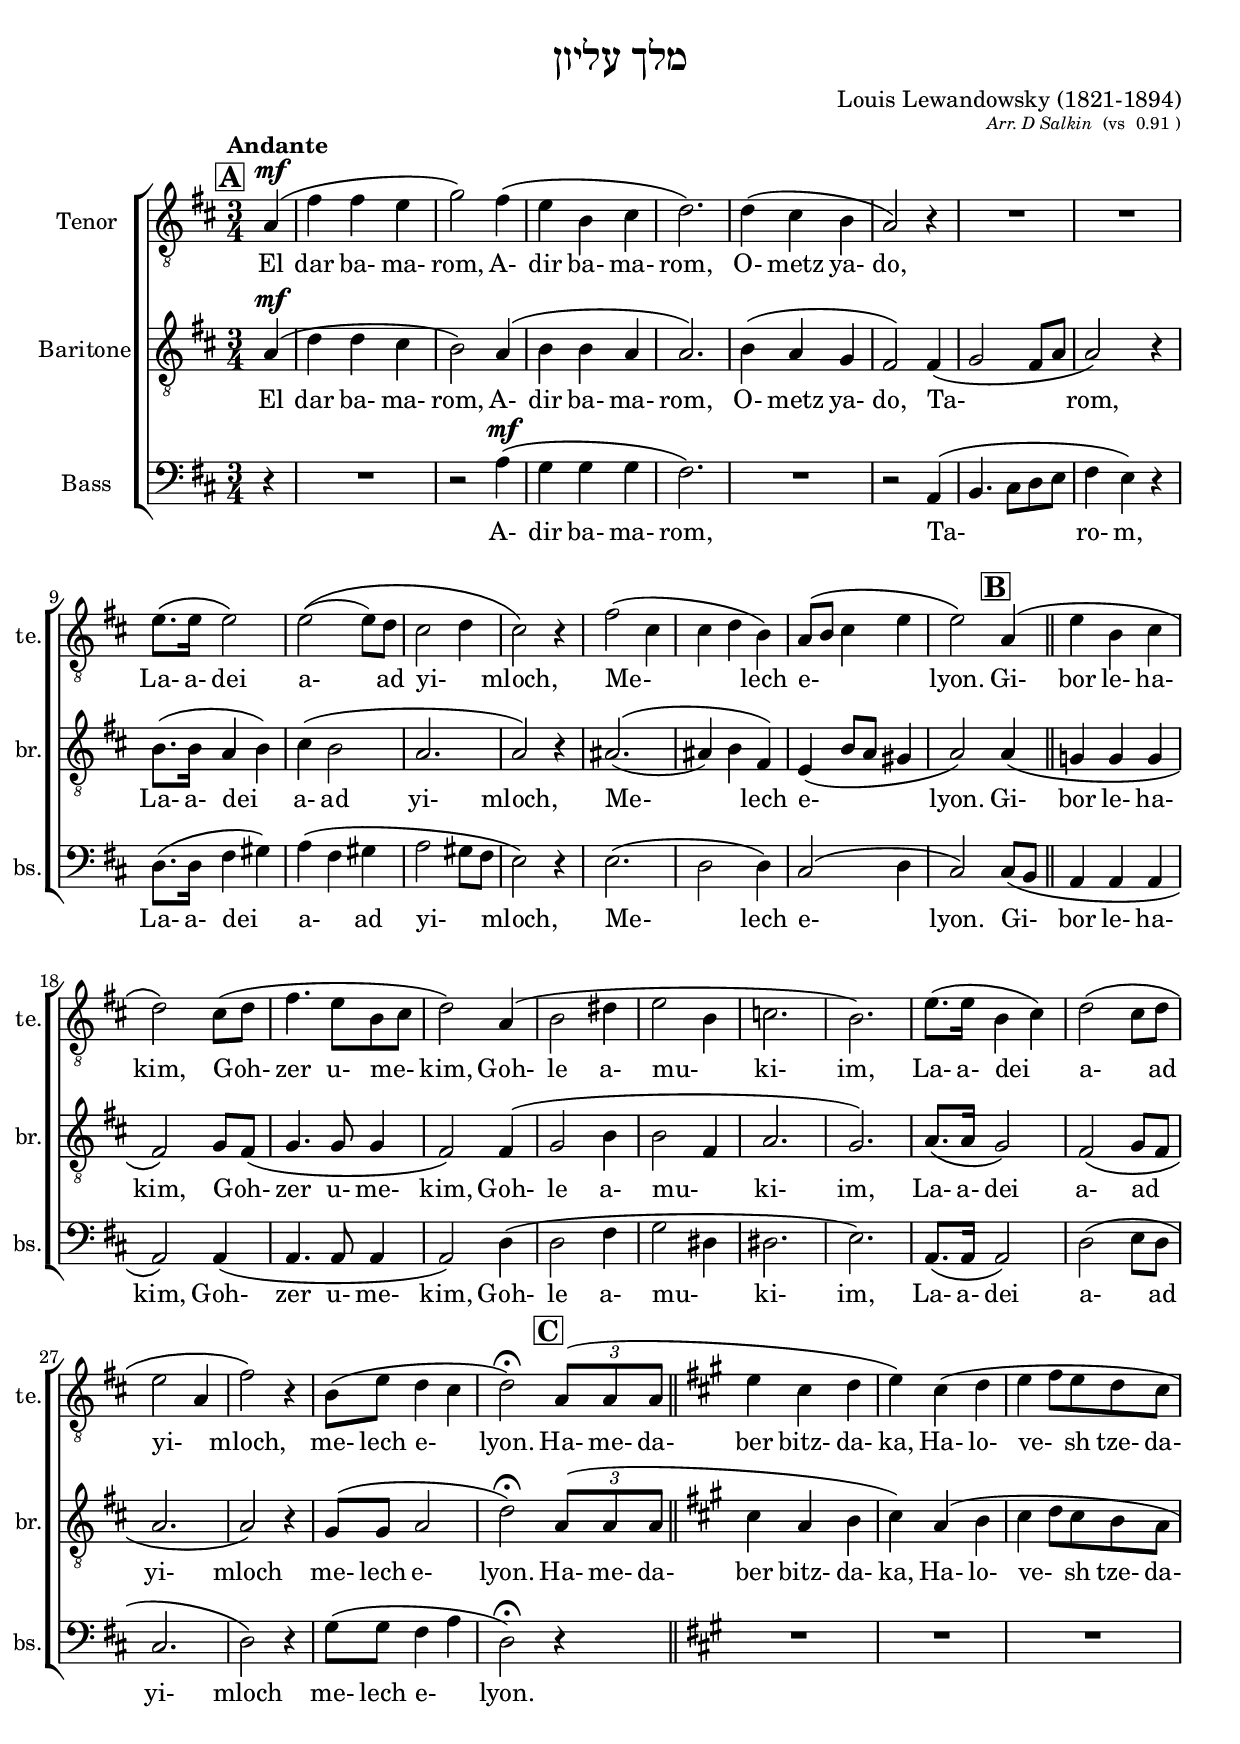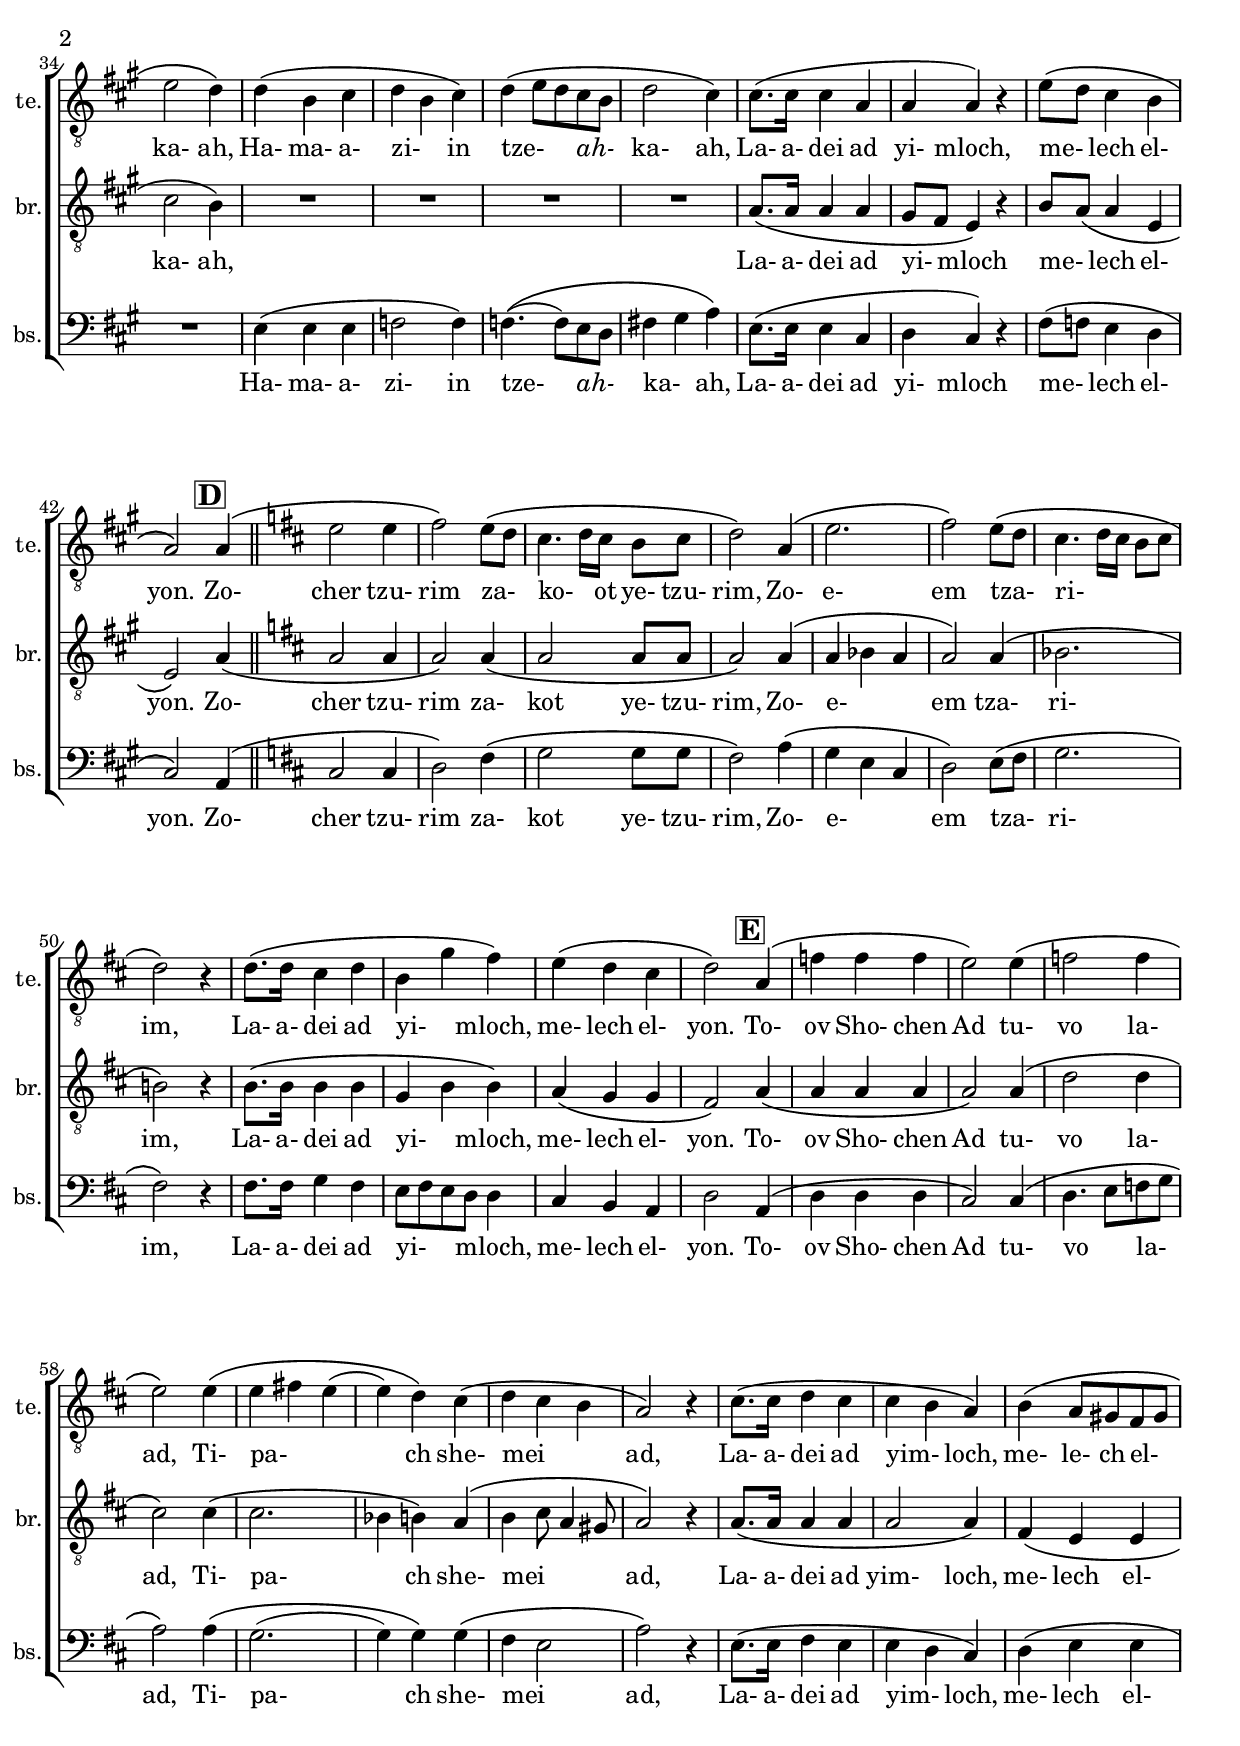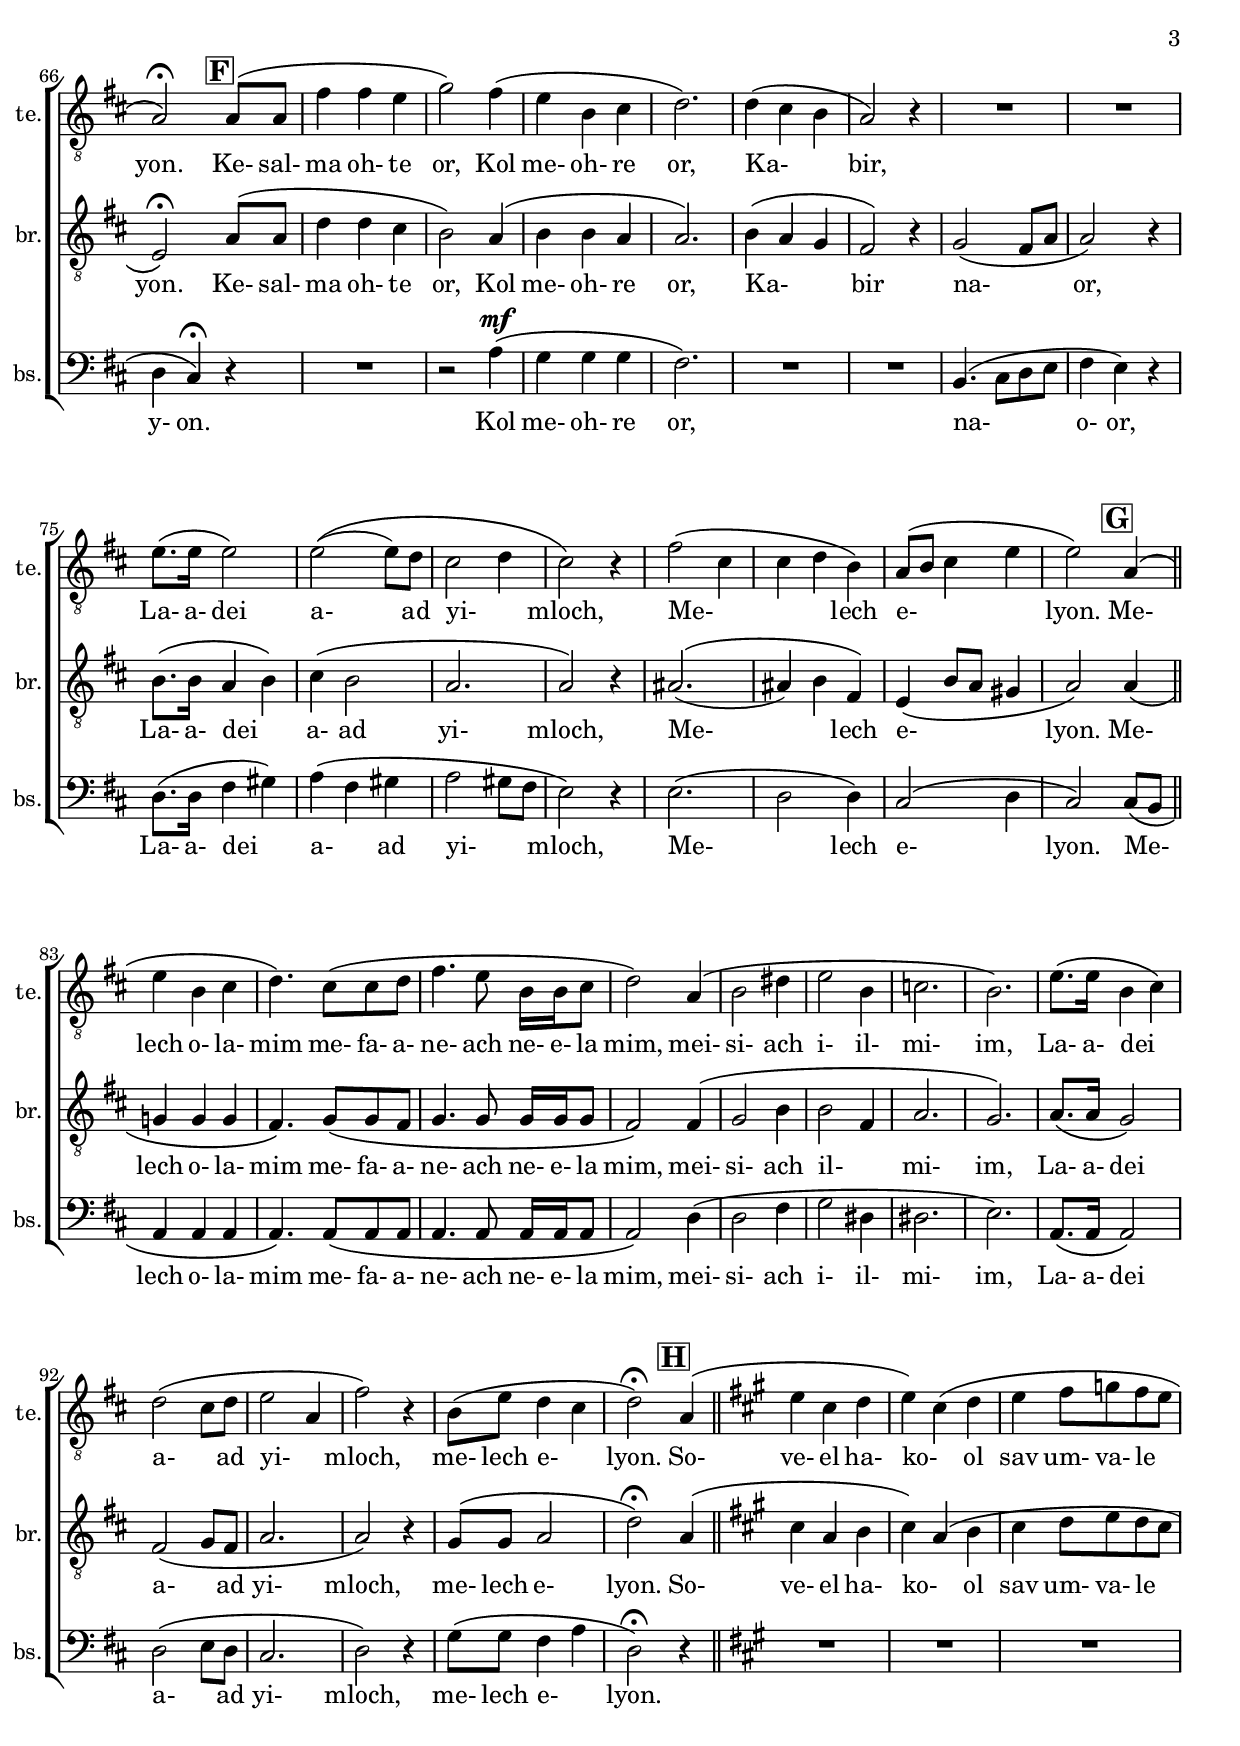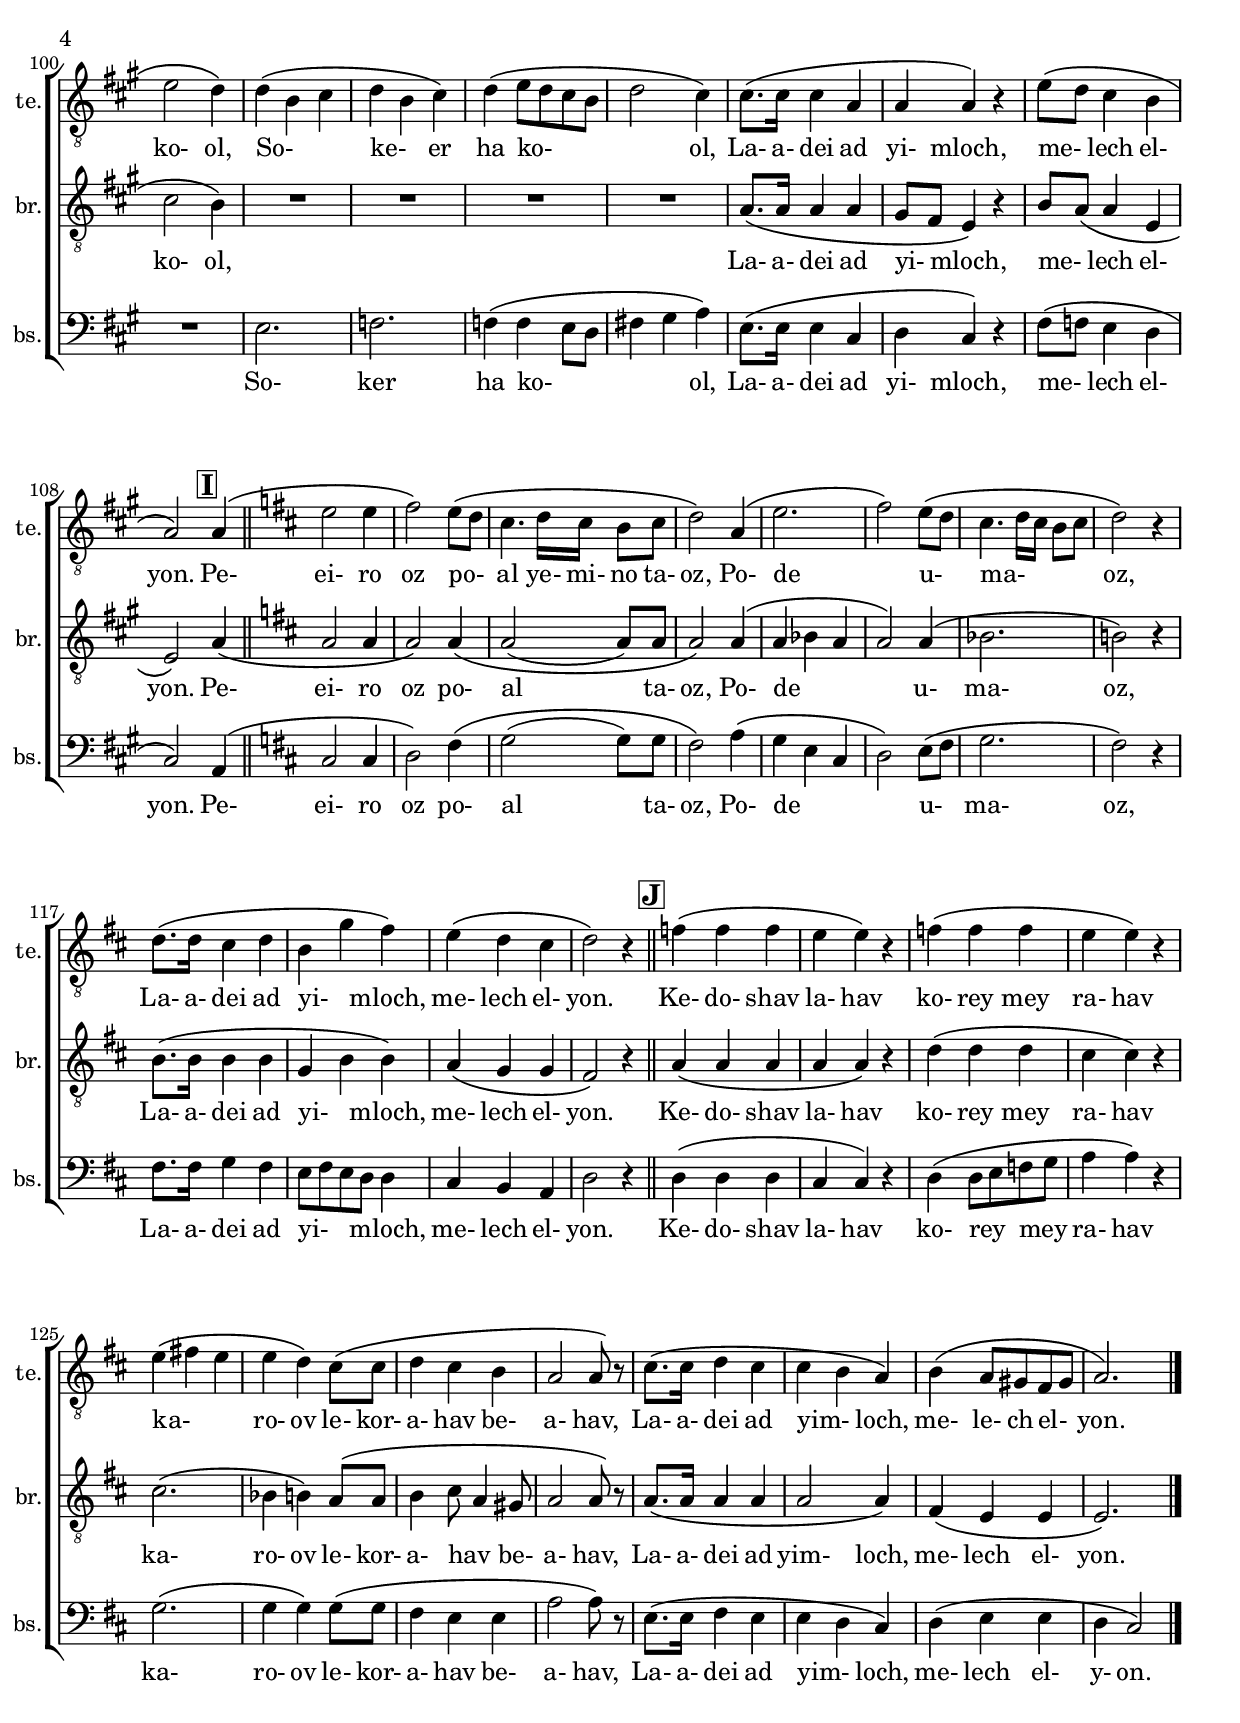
%{
	% Melech Elyon from Blue Book no.225 p.182
  % lilypond -o ./published -dbackend=svg melech-elyon-fullscore.l
%}
\include "melech-elyon-global.ly"
%{ 
	Melech Elyon - Tenor
%}
tenornotesA = { 
	%El dar bamarom
	\partial 4
	\mark \default a\mf \so |
	fis' fis e | g2 \sc  fis4 \so | e b cis | d2. \sc | d4 \so cis b | a2 \sc r4 | R2.*2 |
	%La'adei ad yimloch
	e'8.\so e16 e2 \sc | e2( \so e8) d8 | cis2 d4 | cis2 \sc r4 | fis2 \so cis4 | cis d b \sc | a8 \so b cis4 e4 | e2 \sc 
}
tenornotesB = {
	%Gibor lehakim
	\mark \default a4 \so |
	\bar "||" e' b cis | d2 \sc cis8 \so d |fis4. e8 b cis | d2 \sc a4 \so | b2 dis4 | e2 b4 | c2. | b2.\sc | 
	%La'adei ad yimloch
	e8.\so e16 b4 cis \sc | d2 \so cis8 d | e2 a,4 | fis'2 \sc r4 | b,8 \so e8 d4 cis | d2 \sc \fermata			
}
tenornotesC = { 
	%Hamdaber
	\mark \default \tuplet 3/2 { a8 \so a a } |
	\bar "||" \key a \major e'4 cis d | e \sc cis \so d | e fis8 e d cis | e2 d4 \sc | d \so b cis | d b cis \sc | d \so e8 d cis b | d2 cis4 \sc |
	%La'adei ad yimloch
	cis8. \so  cis16 cis4 a | a4 a \sc r4 | e'8 \so d cis4 b | a2 \sc
}
tenornotesD = { 
	%Zocher Tzurim
	\mark \default a4 \so |
	\bar "||" \key d \major e'2 e4 | fis2 \sc e8 \so d | cis4. d16 cis16 b8 cis8 | d2 \sc a4 \so | e'2. | fis2 \sc e8 \so d | cis4. d16 cis16 b8 cis8 | d2 \sc r4 |
	%La'adei ad yimloch
	d8. \so d16 cis4 d | b g' fis \sc | e \so d cis | d2 \sc 
}
tenornotesE = {
	%Tov shochen ad
	\mark \default a4 \so |
	f'4 f f | e2 \sc e4 \so| f2 f4 | e2 \sc e4 \so | e fis! e( | e) d \sc cis \so | d cis b | a2 \sc r4 |
	%La'adei ad yimloch
	cis8. \so cis16 d4 cis | cis b a \sc | b \so a8 gis fis gis | a2 \sc \fermata
}
tenornotesF = { 
	%Kesalma ohte or
	\mark \default a8 \so a |
	fis'4 fis e | g2 \sc  fis4 \so | e b cis | d2. \sc | d4 \so cis b | a2 \sc r4 | \set Score.skipBars = ##t R2.*2 |
	%La'adei ad yimloch
	e'8.\so e16 e2 \sc | e2( \so e8) d8 | cis2 d4 | cis2 \sc r4 | fis2 \so cis4 | cis d b \sc | a8 \so b cis4 e4 | e2 \sc 
}
tenornotesG = {
	%Melech olamim
	\mark \default a4 \so |
	\bar "||" e' b cis | d4. \sc cis8 \so cis d |fis4. e8 b16 b cis8 | d2 \sc a4 \so | b2 dis4 | e2 b4 | c2. | b2.\sc | 
	%La'adei ad yimloch
	e8.\so e16 b4 cis \sc | d2 \so cis8 d | e2 a,4 | fis'2 \sc r4 | b,8 \so e8 d4 cis | d2 \sc \fermata			
}
tenornotesH = { 
	%So vel hakol
	\mark \default a4 \so |
	\bar "||" \key a \major e'4 cis d | e \sc cis \so d | e fis8 g! fis e | e2 d4 \sc | d \so b cis | d b cis \sc | d \so e8 d cis b | d2 cis4 \sc |
	%La'adei ad yimloch
	cis8. \so  cis16 cis4 a | a4 a \sc r4 | e'8 \so d cis4 b | a2 \sc
}
tenornotesI = { 
	%Pe'ero oz
	\mark \default a4 \so |
	\bar "||" \key d \major e'2 e4 | fis2 \sc e8 \so d | cis4. d16 cis16 b8 cis8 | d2 \sc a4 \so | e'2. | fis2 \sc e8 \so d | cis4. d16 cis16 b8 cis8 | d2 \sc r4 |
	%La'adei ad yimloch
	d8. \so d16 cis4 d | b g' fis \sc | e \so d cis | d2 \sc r4 |
}
tenornotesJ = {
	%Kedoshav lahav (no anacrusis)
	\mark \default \bar "||"
	f4 \so f f | e4 e \sc r4 | f \so f f | e e \sc r4 | e \so fis! e | e d \sc cis8 \so cis | d4 cis b | a2  a8 \sc r8 |
	%La'adei ad yimloch
	cis8. \so cis16 d4 cis | cis b a \sc | b \so a8 gis fis gis | a2. \sc \bar "|."
}
tenornotes = { 
		\clef "G_8" 
		\relative c' \tenornotesA 
		\relative c' \tenornotesB 
		\relative c' \tenornotesC 
		\relative c' \tenornotesD 
		\relative c' \tenornotesE 
		\relative c' \tenornotesF 
		\relative c' \tenornotesG 
		\relative c' \tenornotesH 
		\relative c' \tenornotesI 
		\relative c' \tenornotesJ 
}

tenorwordsA = \lyricmode { 
	El | dar ba- ma- rom, A- | dir ba- ma- | rom, | O- metz ya- | do, | 
	La- a- dei | a- ad | yi- _ | mloch, | Me- _ | _ _ lech | e- _ _ _ | lyon.  
}
tenorwordsB = \lyricmode { 
	Gi- bor le- ha- | kim, Goh- _ | zer u- me-  _ | kim, Goh- | le a- | mu- _ | ki- | im, | 
	La- a- dei _ | a- _ ad | yi- _ | mloch, | me- lech e- _ | lyon.			
}
tenorwordsC = \lyricmode { 
	Ha- me- da- | ber bitz- da- | ka, Ha- lo- | ve- _ sh tze- da- | ka- ah, | Ha- ma- a- | zi- _ in | tze- _ _ \markup { \italic ah- }  _ | ka- ah, |
	La- a- dei ad | yi- mloch, | me- _ lech el- | yon.
}
tenorwordsD = \lyricmode { 
	Zo- | cher tzu- | rim za- _ | ko- _ ot ye- tzu- | rim, Zo- | e- | em tza- _ | ri- _ _ _ _ | im, |
	La- a- dei ad | yi- _ mloch, | me- lech el- | yon.
}
tenorwordsE = \lyricmode {
	To- | ov Sho- chen | Ad tu- | vo la- | ad, Ti- | pa- _ _ | ch she- | mei _ _ | ad, |
	La- a- dei ad | yim-  _ loch, | me- le- ch el- _ | yon.
}
tenorwordsF = \lyricmode { 
	Ke- sal- | ma oh- te | or, Kol | me- oh- re | or, |  Ka- _ _ |  bir, |
	La- a- dei | a- ad | yi- _ | mloch, | Me- _ | _ _ lech | e- _ _ _ | lyon.
}
tenorwordsG = \lyricmode {
	Me- | lech o- la- | mim me- fa- a- | ne- ach ne- e- la | mim, mei- | si- ach | i- il- | mi- im, |
	La- a- dei _ | a- _ ad | yi- _ | mloch, | me- lech e- _ | lyon.	
}
tenorwordsH = \lyricmode { 
	So- | ve- el ha- | ko- _ ol | sav um- va- le _ | ko- ol, | So- _ _ | ke- _ er | ha ko- _ _ _ | _ ol, |
	La- a- dei ad | yi- mloch, | me- _ lech el- | yon.
}
tenorwordsI = \lyricmode { 
	Pe- | ei- ro | oz po- _ | al ye- mi- no ta- | oz, Po- | de | _ u- _ | ma- _ _ _ _ | oz, |
	La- a- dei ad | yi- _ mloch, | me- lech el- | yon.
}
tenorwordsJ = \lyricmode {
	Ke- do- shav | la- hav | ko- rey mey | ra- hav | ka- _ _ | ro- ov le- kor- | a- hav be- | a- hav, |
	La- a- dei ad | yim-  _ loch, | me- le- ch el- _ | yon.
}
tenorwords = \lyricmode { \tenorwordsA \tenorwordsB \tenorwordsC \tenorwordsD \tenorwordsE \tenorwordsF \tenorwordsG \tenorwordsH \tenorwordsI \tenorwordsJ } 

%{ 
	Baritone - Melech Elyon
%}

barinotesA = {
	%El dar bamarom
	\partial 4
	\mark \default a4\mf \so |
	d d cis | b2\sc a4 \so | b b a | a2. \sc | b4 \so a g | fis2 \sc fis4 \so | g2 fis8 a | a2 \sc r4 |
	%La'adei ad yimloch
	b8.\so b16 a4 b \sc | cis \so b2 | a2. | a2 \sc r4 | ais2.( \so | ais4) b fis \sc | e \so b'8 a8 gis4 | a2 \sc 
}
barinotesB = {
	%Gibor lehakim
	\mark \default a4 \so |
	\bar "||" g! g g | fis2 \sc g8 fis \so | g4. g8 g4 | fis2 \sc fis4 \so | g2 b4 | b2 fis4 | a2. | g2.\sc |		
	%La'adei ad yimloch
	a8.\so a16 g2 \sc | fis2 \so g8 fis8| a2. | a2 \sc r4 | g8 \so g a2 | d2 \sc \fermata
}
barinotesC = {
	%Hamdaber
	\mark \default \tuplet 3/2 { a8 \so a a } |
	\bar "||" \key a \major cis4 a b | cis \sc a \so b | cis d8 cis b a | cis2 b4 \sc | R2.*4 |
	%La'adei ad yimloch
	a8. \so a16 a4 a | gis8 fis e4 \sc r | b'8  a \so a4 e | e2 \sc
}
barinotesD = {
	%Zocher Tzurim
	\mark \default a4 \so |
	\bar "||" \key d \major a2 a4 | a2 \sc a4 \so | a2 a8 a8 | a2 \sc a4 \so | a bes a | a2 \sc a4 \so | bes2. | b!2 \sc r4 |
	%La'adei ad yimloch
	b8. \so b16 b4 b4 | g b b \sc | a \so g g | fis2 \sc
}			
barinotesE = {
	%Tov shochen ad
	\mark \default a4 \so |
	a a a| a2 \sc a4 \so | d2 d4 | cis2 \sc cis4 \so | cis2. | bes4 b! \sc a \so | b cis8 a4 gis8 | a2 \sc r4 |
	%La'adei ad yimloch
	a8. \so a16 a4 a | a2 a4 \sc | fis \so e e | e2 \sc \fermata
}
barinotesF = {
	%El dar bamarom
	\mark \default a8 \so a |
	d4 d cis | b2 \sc a4 \so | b b a | a2. \sc | b4 \so a g | fis2\sc  r4 | g2 \so fis8 a | a2 \sc r4 |
	%La'adei ad yimloch
	b8.\so b16 a4 b \sc | cis \so b2 | a2. | a2 \sc r4 | ais2.( \so | ais4) b fis \sc | e \so b'8 a8 gis4 | a2 \sc 
}
barinotesG = {
	%Gibor lehakim
	\mark \default a4 \so |
	\bar "||" g! g g | fis4. \sc g8 \so g fis | g4. g8 g16 g g8 | fis2 \sc fis4 \so | g2 b4 | b2 fis4 | a2. | g2.\sc |		
	%La'adei ad yimloch
	a8.\so a16 g2 \sc | fis2 \so g8 fis8 | a2. | a2 \sc r4 | g8 \so g a2 | d2 \sc \fermata
}
barinotesH = {
	%Hamdaber
	\mark \default a4 \so |
	\bar "||" \key a \major cis a b | cis \sc a \so b | cis d8 e d cis | cis2 b4 \sc | \set Score.skipBars = ##t R2.*4 |
	%La'adei ad yimloch
	a8. \so a16 a4 a | gis8 fis e4 \sc r | b'8 a \so a4 e | e2 \sc
}
barinotesI = {
	%Pe'eiro oz 
	\mark \default a4 \so |
	\bar "||" \key d \major a2 a4 | a2 \sc a4 \so | a2( a8) a8 | a2 \sc a4 \so | a bes a | a2 \sc a4 \so | bes2. | b!2 \sc r4 |
	%La'adei ad yimloch
	b8. \so b16 b4 b4 | g b b \sc | a \so g g | fis2 \sc r4
}			
barinotesJ = {
	%Kedoshav lahav
	\mark \default \bar "||"
	a4 \so a a| a4  a4 \sc r4 | d4 \so d  d | cis4 cis \sc r4 | cis2. \so | bes4 b! \sc a8 \so a8 | b4 cis8 a4 gis8 | a2 a8 \sc r8 |
	%La'adei ad yimloch
	a8. \so a16 a4 a | a2 a4 \sc | fis \so e e | e2. \sc \bar "|."
}
barinotes = { 
		\clef "G_8" 
		\relative c' \barinotesA 
		\relative c' \barinotesB 
		\relative c' \barinotesC 
		\relative c' \barinotesD 
		\relative c' \barinotesE 
		\relative c' \barinotesF 
		\relative c' \barinotesG 
		\relative c' \barinotesH 
		\relative c' \barinotesI 
		\relative c' \barinotesJ
}

bariwordsA = \lyricmode { 
	El | dar ba- ma- rom, A- | dir ba- ma- | rom, | O- metz ya- | do, Ta- | _ _ _ | rom, |
	La- a- dei _ | a- ad | yi- | mloch, | Me- | _ lech | e- _ _ _ | lyon. Gi- |
}
bariwordsB = \lyricmode {             
	bor le- ha- | kim, Goh- _ | zer u- me- | kim, Goh- | le a- | mu- _ | ki- | im, | 
	La- a- dei | a- ad _ | yi- | mloch | me- lech e- | lyon.			
}
bariwordsC = \lyricmode { 
	Ha- me- da- | ber bitz- da- | ka, Ha- lo- | ve- _ sh tze- da- | ka- ah, |
	La- a- dei ad | yi- _ mloch | me- _ lech el- | yon.
}
bariwordsD = \lyricmode {
	Zo- | cher tzu- | rim za- | kot ye- tzu- | rim, Zo- | e- _ _ | em tza- | ri- | im, |
	La- a- dei ad | yi- _ mloch, | me- lech el- | yon.
}
bariwordsE = \lyricmode {
	To- | ov Sho- chen | Ad tu- | vo la- | ad, Ti- | pa- | _ ch she- | mei _ _ _ | ad, |
	La- a- dei ad | yim-  loch, | me- lech el- | yon.
}
bariwordsF = \lyricmode {
	Ke- sal- | ma oh- te | or, Kol | me- oh- re | or, |  Ka- _ _ |  bir | na- _ _ | or, |
	La- a- dei _ | a- ad | yi- | mloch, | Me- | _ lech | e- _ _ _ | lyon.
}
bariwordsG = \lyricmode {
	Me- | lech o- la- | mim me- fa- a- | ne- ach ne- e- la | mim, mei- | si- ach | il- _ | mi- | im, |
	La- a- dei | a- _ ad | yi- | mloch, | me- lech e- | lyon.	
}
bariwordsH = \lyricmode {
	So- | ve- el ha- | ko- _ ol | sav um- va- le _ | ko- ol, |
	La- a- dei ad | yi- _ mloch, | me- _ lech el- | yon.
}
bariwordsI = \lyricmode {
	Pe- | ei- ro | oz po- | al ta- | oz, Po- | de _ _ | _ u- | ma- | oz, |
	La- a- dei ad | yi- _ mloch, | me- lech el- | yon.
}
bariwordsJ = \lyricmode {	
	Ke- do- shav | la- hav | ko- rey mey | ra- hav | ka- | ro- ov le- kor- | a- hav _ be- | a- hav, |
	La- a- dei ad | yim- loch, | me- lech el- | yon.
}
bariwords = \lyricmode { \bariwordsA \bariwordsB \bariwordsC \bariwordsD \bariwordsE \bariwordsF \bariwordsG \bariwordsH \bariwordsI \bariwordsJ } 

%{ 
	Bass - Melech Elyon
%}
bassnotesA = { 
	%El dar bamarom
	\partial 4 
	\mark \default r4 |
	R2.*1 | r2 a4\mf \so | g g g | fis2.\sc | R2. | 
	% Tarom
	r2 a,4 \so | b4. cis8 d e | fis4 e \sc r4 | 
	%La'ade ad yimloch
	d8.\so d16 fis4 gis \sc | a \so fis gis | a2 gis8 fis | e2 \sc r4 | e2.\so | d2 d4 \sc | cis2 \so d4 | cis2 \sc
}
bassnotesB = {
	%Gibor lehakim
	\mark \default cis,8 \so b8 |
	\bar "||" a4 a a | a2 \sc a4 \so |  a4. a8 a4 | a2 \sc d4 \so | d2 fis4 | g2 dis4 | dis2. | e2.\sc |
	%La'adei ad yimloch
	a,8.\so a16 a2 \sc | d2 \so e8 d | cis2. | d2 \sc r4 | g8 \so g fis4 a | d,2 \sc \fermata 
}
bassnotesC = {
	%Hamdaber
	\mark \default r4 |
	\bar "||" \key a \major R2.*4 | e,4 \so e e | f!2 f4 \sc | f!4.( \so f8) e d | fis!4 gis a \sc | 
	%La'adei ad yimloch
	e8. \so e16  e4 cis | d cis \sc r4 | fis8 \so f e4 d | cis2 \sc
}
bassnotesD = {
	%Zocher Tzurim
	\mark \default a,4 \so |
	\bar "||" \key d \major cis2 cis4 | d2 \sc fis4 \so | g2 g8 g8 | fis2 \sc a4 \so | g e cis | d2 \sc e8 \so fis8 | g2. | fis2 \sc r4 |
	%La'adei ad yimloch
	fis8. fis16 g4 fis4 | e8 fis e d d4 | cis b a | d2
}
bassnotesE = {
	%Tov shochen ad
	\mark \default a,4 \so | d4 d d | cis2 \sc cis4 \so | d4. e8 f g | a2 \sc a4 \so | g2.( | g4) g \sc g \so | fis e2 | a2 \sc r4 |
	%La'adei ad yimloch
	e8. \so e16 fis4 e | e d cis \sc | d \so e e | d cis \sc \fermata
}
bassnotesF = {
	%Kesalma
	\mark \default r4 |
	R2.*1 | r2 a4\mf \so | g g g | fis2.\sc | \set Score.skipBars = ##t R2.*2 | 
	% Naor
	 b,4. \so cis8 d e | fis4 e \sc r4 | 
	%La'ade ad yimloch
	d8.\so d16 fis4 gis \sc | a \so fis gis | a2 gis8 fis | e2 \sc r4 | e2.\so | d2 d4 \sc | cis2 \so d4 | cis2 \sc
}
bassnotesG = {
	%Gibor lehakim
	\mark \default cis,8 \so b8 |
	\bar "||" a4 a a | a4. \sc a8 \so a a |  a4. a8 a16 a a8 | a2\sc d4 \so | d2 fis4 | g2 dis4 | dis2. | e2.\sc |
	%La'adei ad yimloch
	a,8.\so a16 a2 \sc | d2 \so e8 d | cis2. | d2 \sc r4 | g8 \so g fis4 a | d,2 \sc \fermata 
}
bassnotesH = {
	%Hamdaber
	\mark \default r4 |
	\bar "||" \key a \major \set Score.skipBars = ##t R2.*4 | e,2. | f!2. | f!4 \so f4 e8 d | fis!4 gis a \sc | 
	%La'adei ad yimloch
	e8. \so e16  e4 cis4 | d cis \sc r4 | fis8 \so f e4 d | cis2 \sc
}
bassnotesI = {
	%Zocher Tzurim
	\mark \default a,4 \so |
	\bar "||" \key d \major cis2 cis4 | d2 \sc fis4 \so | g2( g8) g8 | fis2 \sc a4 \so | g e cis | d2 \sc e8 \so fis8 | g2. | fis2 \sc r4 |
	%La'adei ad yimloch
	fis8. fis16 g4 fis4 | e8 fis e d d4 | cis b a | d2 r4
}
bassnotesJ = {
	%Zocher Tzurim
	\mark \default \bar "||"
	d,4 \so d d | cis4 cis \sc r4 | d \so d8 e f g | a4 a \sc r4 | g2. \so | g4 g \sc g8 \so g | fis4 e e | a2 a8 \sc r8 |
	%La'adei ad yimloch
	e8. \so e16 fis4 e | e d cis \sc | d \so e e | d cis2 \sc \bar "|."
}
bassnotes = { 
		\clef bass 
		\relative c' \bassnotesA 
		\relative c' \bassnotesB 
		\relative c' \bassnotesC 
		\relative c' \bassnotesD 
		\relative c' \bassnotesE 
		\relative c' \bassnotesF 
		\relative c' \bassnotesG 
		\relative c' \bassnotesH 
		\relative c' \bassnotesI 
		\relative c' \bassnotesJ
}

basswordsA = \lyricmode { 
	A- | dir ba- ma- | rom, | Ta- | _ _ _ _ | ro- m, | 
	La- a- dei _ | a- _ ad | yi- _ _ | mloch, | Me- | _ lech | e- _ | lyon.
}
basswordsB = \lyricmode {             
	Gi- _ | bor le- ha- | kim, Goh- | zer u- me- | kim, Goh- | le a- | mu- _ | ki- | im, | 
	La- a- dei | a- _ ad | yi- | mloch | me- lech e- _ | lyon.			
}
basswordsC = \lyricmode { 
	Ha- ma- a- | zi- in | tze- \markup { \italic ah- }  _ | ka- _ ah, |
	La- a- dei ad | yi- mloch | me- _ lech el- | yon.			
}
basswordsD = \lyricmode {
	Zo- | cher tzu- | rim za- | kot ye- tzu- | rim, Zo- | e- _ _ | em tza- _ | ri- | im, |
	La- a- dei ad | yi- _ _ _ mloch, | me- lech el- | yon.
}
basswordsE = \lyricmode {
	To- | ov Sho- chen | Ad tu- | vo _ la- _ | ad, Ti- | pa- | ch she- | mei _ | ad, |
	La- a- dei ad | yim- _ loch, | me- lech el- | y- on.
}
basswordsF = \lyricmode {
	Kol | me- oh- re | or, | na- _ _ _ | o- or, | 
	La- a- dei _ | a- _ ad | yi- _ _ | mloch, | Me- | _ lech | e- _ | lyon.
}
basswordsG = \lyricmode {
	Me- _ | lech o- la- | mim me- fa- a- | ne- ach ne- e- la | mim, mei- | si- ach | i- il- | mi- | im, |
	La- a- dei | a- _ ad | yi- | mloch, | me- lech e- _ | lyon.	
}
basswordsH = \lyricmode {
	So- | ker | ha ko- _ _ | _ _ ol, |
	La- a- dei ad | yi- mloch, | me- _ lech el- | yon.
}
basswordsI = \lyricmode {
	Pe- | ei- ro | oz po- | al ta- | oz, Po- | de _ _ | _ u- _ | ma- | oz, |
	La- a- dei ad | yi- _ _ _ mloch, | me- lech el- | yon.
}
basswordsJ = \lyricmode {
	Ke- do- shav | la- hav | ko- rey _ mey _ | ra- hav | ka- | ro- ov le- kor- | a- hav be- | a- hav, |
	La- a- dei ad | yim-  _ loch, | me- lech el- | y- on.
}
basswords = \lyricmode { \basswordsA \basswordsB \basswordsC \basswordsD \basswordsE \basswordsF \basswordsG \basswordsH \basswordsI \basswordsJ } 


\header {
  title = "מלך עליון"
  composer = "Louis Lewandowsky (1821-1894)"
  opus = \markup { \fontsize #-2.5 { \italic { "Arr. D Salkin" } " (vs " \versionNumber")" } }
  instrument = ""
}

%{
	Main
%}
\score {
	\new ChoirStaff
	<<
		\new Staff \with { instrumentName = #"Tenor" shortInstrumentName = #"te." }
		<<
			\new Voice = "tenor"
			<<
				\global %include the global variable set
				\tenornotes
			>>
			\lyricsto "tenor" \new Lyrics \tenorwords
		>>
		\new Staff \with { instrumentName = #"Baritone" shortInstrumentName = #"br." }
		<<
			\new Voice = "baritone"
			<<
				\global
				\barinotes
			>>
			\lyricsto "baritone" \new Lyrics \bariwords
		>>
		\new Staff \with { instrumentName = #"Bass" shortInstrumentName = #"bs." }
		<<
			\new Voice = "bass"
			<<
				\global
				\bassnotes
			>>
			\lyricsto "bass" \new Lyrics \basswords
		>>
	>>
}
